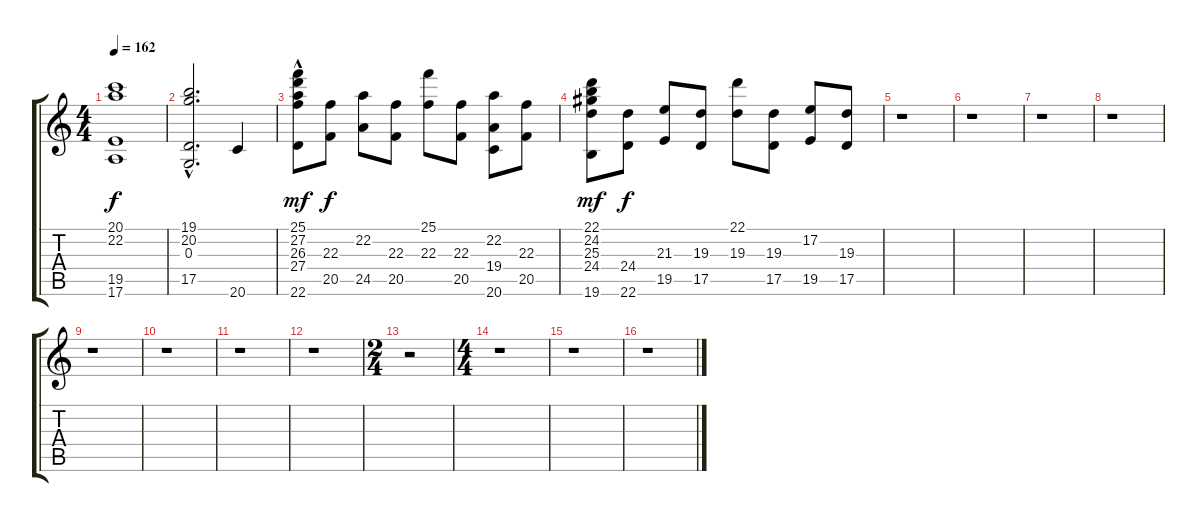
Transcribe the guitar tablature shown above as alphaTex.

\track "" {instrument stringensemble1}
\staff {score tabs}
\tuning (E4 B3 G3 D3 A2 E2) {hide}
\ts (4 4)
\tempo 162
\clef g2
\ks c
(20.1 22.2 19.5 17.6).1{dy f} |
(19.1 20.2 0.3{hac} 17.5{hac}).2{d} 20.6.4 |
(25.1 27.2 26.3 27.4 22.6{hac}).8{dy mf} (22.3 20.5).8{dy f} (22.2 24.5).8 (22.3 20.5).8 (25.1 22.3).8 (22.3 20.5).8 (22.2 19.4 20.6).8 (22.3 20.5).8 |
(22.1 24.2 25.3 24.4 19.6).8{dy mf} (24.4 22.6).8{dy f} (21.3 19.5).8 (19.3 17.5).8 (22.1 19.3).8 (19.3 17.5).8 (17.2 19.5).8 (19.3 17.5).8 |
r.1 |
r.1 |
r.1 |
r.1 |
r.1 |
r.1 |
r.1 |
r.1 |
\ts (2 4)
r.2 |
\ts (4 4)
r.1 |
r.1 |
r.1
